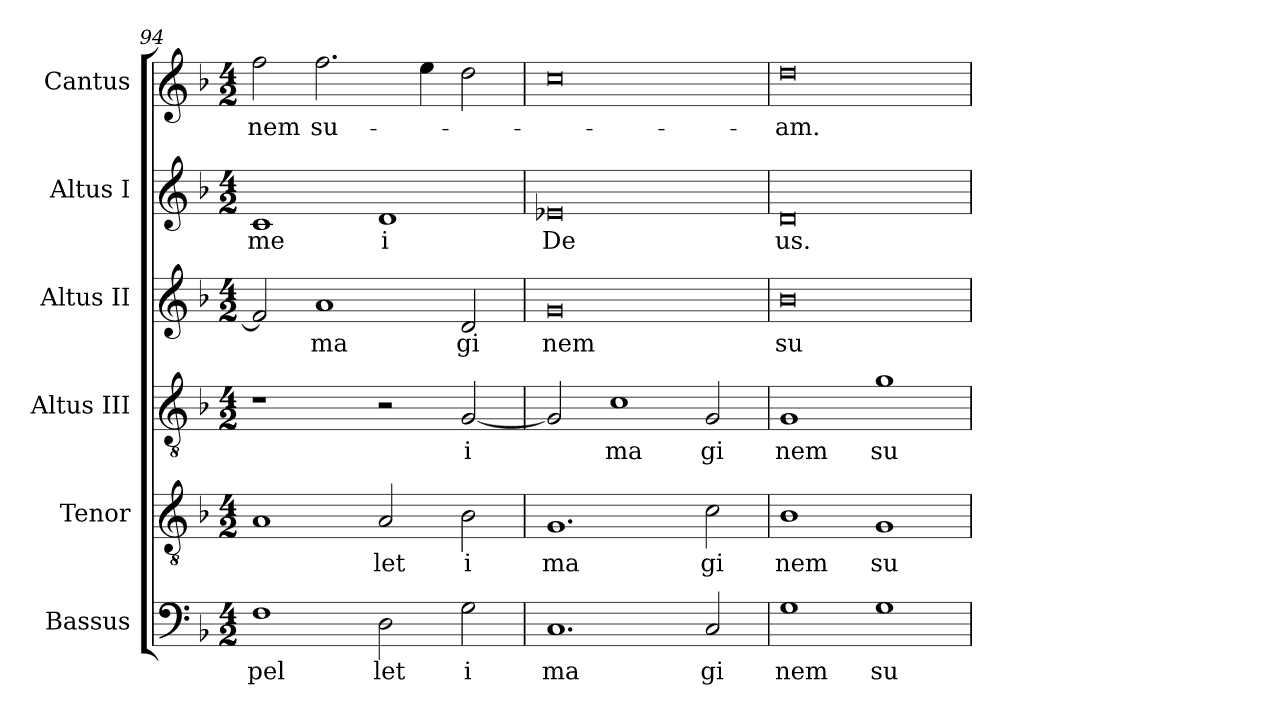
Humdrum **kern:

**kern	**text	**kern	**text	**kern	**text	**kern	**text	**kern	**text	**kern	**text
*part6	*part6	*part5	*part5	*part4	*part4	*part3	*part3	*part2	*part2	*part1	*part1
*staff6	*staff6	*staff5	*staff5	*staff4	*staff4	*staff3	*staff3	*staff2	*staff2	*staff1	*staff1
*I"Bassus	*	*I"Tenor	*	*I"Altus III	*	*I"Altus II	*	*I"Altus I	*	*I"Cantus	*
*I'Bassus	*	*I'Tenor	*	*I'Altus III	*	*I'Altus II	*	*I'Altus I	*	*I'Cantus	*
*clefF4	*	*clefGv2	*	*clefGv2	*	*clefG2	*	*clefG2	*	*clefG2	*
*ITrd-3c-5	*	*ITrd-3c-5	*	*ITrd-3c-5	*	*ITrd-3c-5	*	*	*	*ITrd-3c-5	*
*k[b-e-]	*	*k[b-e-]	*	*k[b-e-]	*	*k[b-e-]	*	*k[b-]	*	*k[b-e-]	*
*B-:	*	*B-:	*	*B-:	*	*B-:	*	*F:	*	*B-:	*
*M4/2	*	*M4/2	*	*M4/2	*	*M4/2	*	*M4/2	*	*M4/2	*
=94	=94	=94	=94	=94	=94	=94	=94	=94	=94	=94	=94
!	!LO:LY:b:cj	!	!	!	!	!	!	!	!LO:LY:b:cj	!	!LO:LY:b:cj
1B-	pel	1d	.	1r	.	2b-/]	.	1c	me	2bb-\	-nem
!	!	!	!	!	!	!	!LO:LY:b:cj	!	!	!	!LO:LY:b:cj
.	.	.	.	.	.	1dd	ma	.	.	2.bb-\	su-
!	!LO:LY:b:cj	!	!LO:LY:b:cj	!	!	!	!	!	!LO:LY:b:cj	!	!
2G\	let	2d/	let	2r	.	.	.	1d	i	.	.
.	.	.	.	.	.	.	.	.	.	4aa\	.
!	!LO:LY:b:cj	!	!LO:LY:b:cj	!	!LO:LY:b:rj	!	!LO:LY:b:cj	!	!	!	!
2c\	i	2e-\	i	[<2c/	i	2g/	gi	.	.	2gg\	.
=95	=95	=95	=95	=95	=95	=95	=95	=95	=95	=95	=95
!	!LO:LY:b:cj	!	!LO:LY:b:cj	!	!	!	!LO:LY:b:cj	!	!LO:LY:b:cj	!	!
1.F	ma	1.c	ma	2c/]	.	0cc	nem	0e-X	De	0ff	.
!	!	!	!	!	!LO:LY:b:cj	!	!	!	!	!	!
.	.	.	.	1f	ma	.	.	.	.	.	.
!	!LO:LY:b:cj	!	!LO:LY:b:cj	!	!LO:LY:b:cj	!	!	!	!	!	!
2F/	gi	2f\	gi	2c/	gi	.	.	.	.	.	.
=96	=96	=96	=96	=96	=96	=96	=96	=96	=96	=96	=96
!	!LO:LY:b:cj	!	!LO:LY:b:cj	!	!LO:LY:b:cj	!	!LO:LY:b:cj	!	!LO:LY:b:cj	!	!LO:LY:b:cj
1c	nem	1e-	nem	1c	nem	0ee-	su	0d	us.	0gg	-am.
!	!LO:LY:b:cj	!	!LO:LY:b:cj	!	!LO:LY:b:cj	!	!	!	!	!	!
1c	su	1c	su	1cc	su	.	.	.	.	.	.
=	=	=	=	=	=	=	=	=	=	=	=
*-	*-	*-	*-	*-	*-	*-	*-	*-	*-	*-	*-
